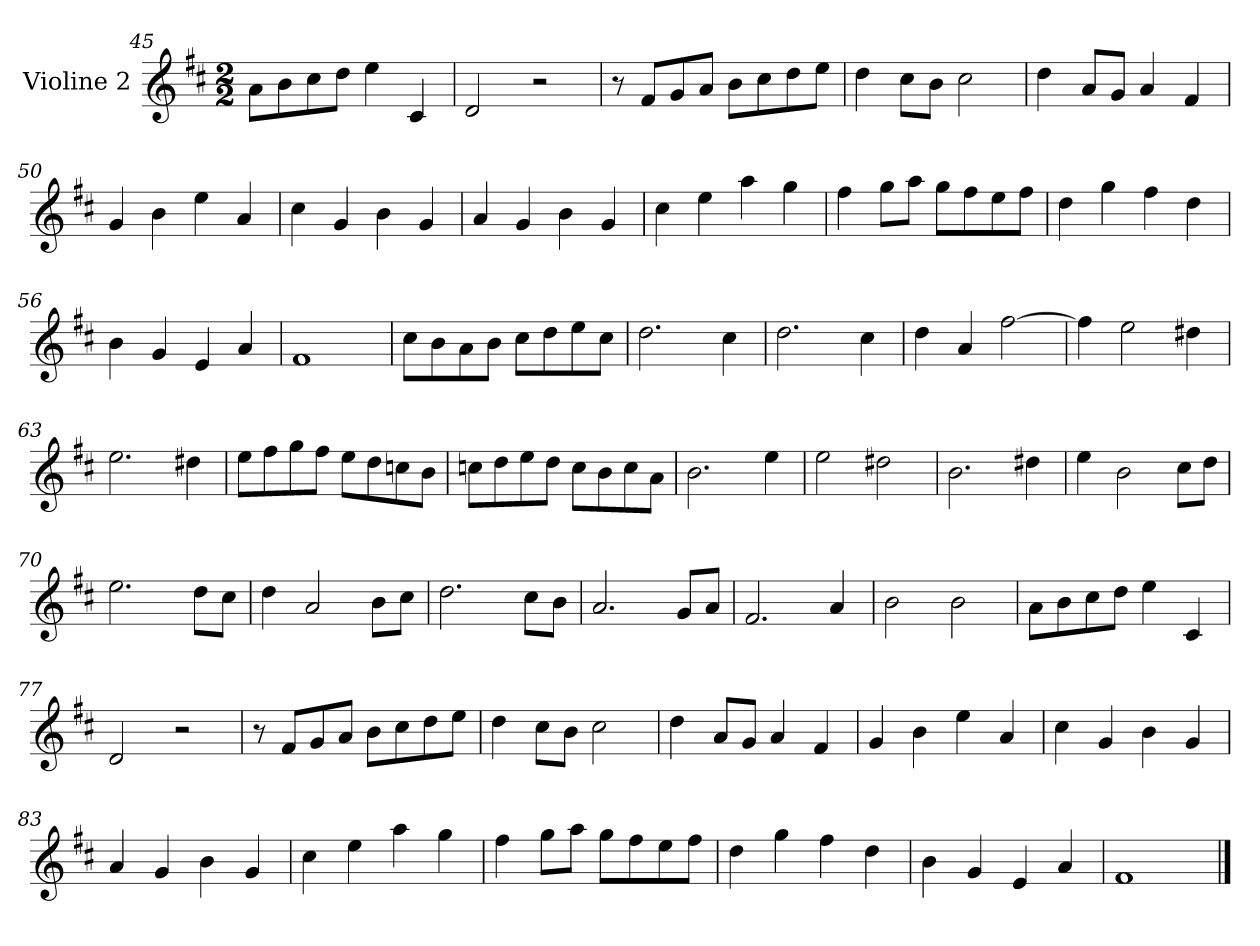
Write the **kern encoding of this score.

**kern
*part1
*staff1
*I"Violine 2
*I'Vl 2
*clefG2
*k[f#c#]
*M2/2
=45
8a\L
8b\
8cc#\
8dd\J
4ee\
4c#/
!!LO:LB:g=z
=46
2d/
2r
=47
8r
8f#/L
8g/
8a/J
8b\L
8cc#\
8dd\
8ee\J
=48
4dd\
8cc#\L
8b\J
2cc#\
=49
4dd\
8a/L
8g/J
4a/
4f#/
=50
4g/
4b\
4ee\
4a/
!!LO:LB:g=z
=51
4cc#\
4g/
4b\
4g/
=52
4a/
4g/
4b\
4g/
=53
4cc#\
4ee\
4aa\
4gg\
=54
4ff#\
8gg\L
8aa\J
8gg\L
8ff#\
8ee\
8ff#\J
=55
4dd\
4gg\
4ff#\
4dd\
!!LO:LB:g=z
=56
4b\
4g/
4e/
4a/
=57
1f#
=58
8cc#\L
8b\
8a\
8b\J
8cc#\L
8dd\
8ee\
8cc#\J
=59
2.dd\
4cc#\
=60
2.dd\
4cc#\
!!LO:PB:g=z
=61
4dd\
4a/
[2ff#\
=62
4ff#\]
2ee\
4dd#X\
=63
2.ee\
4dd#X\
=64
8ee\L
8ff#\
8gg\
8ff#\J
8ee\L
8dd\
8ccn\
8b\J
=65
8ccn\L
8dd\
8ee\
8dd\J
8cc\L
8b\
8cc\
8a\J
!!LO:LB:g=z
=66
2.b\
4ee\
=67
2ee\
2dd#X\
=68
2.b\
4dd#X\
=69
4ee\
2b\
8cc#\L
8dd\J
=70
2.ee\
8dd\L
8cc#\J
!!LO:LB:g=z
=71
4dd\
2a/
8b\L
8cc#\J
=72
2.dd\
8cc#\L
8b\J
=73
2.a/
8g/L
8a/J
=74
2.f#/
4a/
=75
2b\
2b\
!!LO:LB:g=z
=76
8a\L
8b\
8cc#\
8dd\J
4ee\
4c#/
=77
2d/
2r
=78
8r
8f#/L
8g/
8a/J
8b\L
8cc#\
8dd\
8ee\J
=79
4dd\
8cc#\L
8b\J
2cc#\
!!LO:LB:g=z
=80
4dd\
8a/L
8g/J
4a/
4f#/
=81
4g/
4b\
4ee\
4a/
=82
4cc#\
4g/
4b\
4g/
=83
4a/
4g/
4b\
4g/
=84
4cc#\
4ee\
4aa\
4gg\
!!LO:LB:g=z
=85
4ff#\
8gg\L
8aa\J
8gg\L
8ff#\
8ee\
8ff#\J
=86
4dd\
4gg\
4ff#\
4dd\
=87
4b\
4g/
4e/
4a/
=88
1f#>
==
*-
